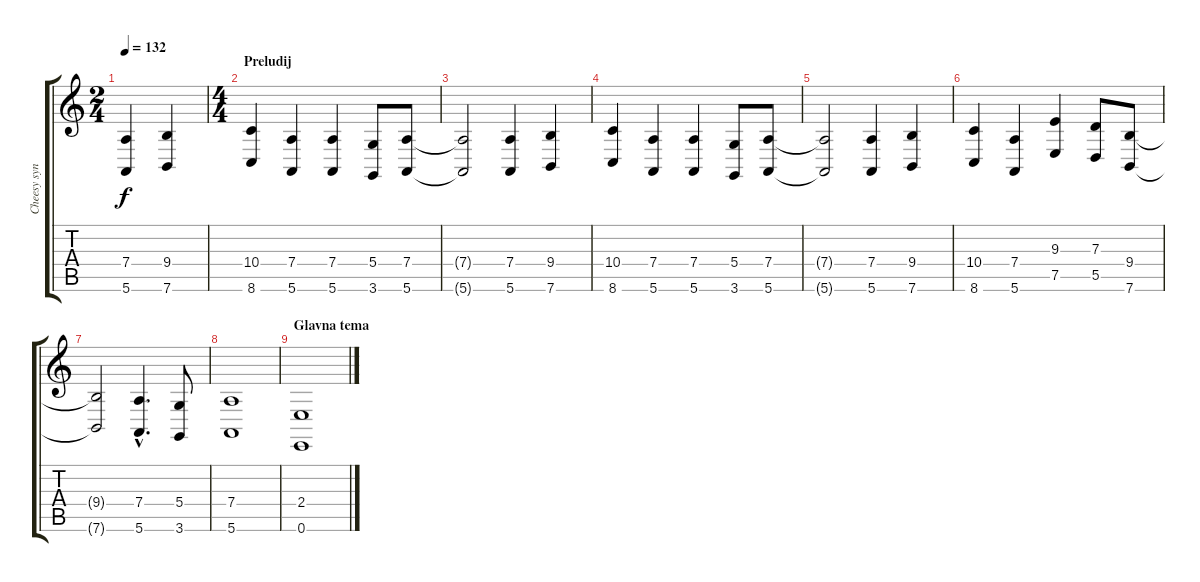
\track ("Cheesy synth" "Cheesy syn") {instrument lead8bassandlead}
\staff {score tabs}
\tuning (E4 B3 G3 D3 A2 E2) {hide}
\ts (2 4)
\tempo 132
\clef g2
\ks c
(7.4 5.6).4{dy f instrument lead8bassandlead} (9.4 7.6).4 |
\ts (4 4)
\section ("" "Preludij")
(10.4 8.6).4 (7.4 5.6).4 (7.4 5.6).4 (5.4 3.6).8 (7.4 5.6).8 |
(7.4{t} 5.6{t}).2 (7.4 5.6).4 (9.4 7.6).4 |
(10.4 8.6).4 (7.4 5.6).4 (7.4 5.6).4 (5.4 3.6).8 (7.4 5.6).8 |
(7.4{t} 5.6{t}).2 (7.4 5.6).4 (9.4 7.6).4 |
(10.4 8.6).4 (7.4 5.6).4 (9.3 7.5).4 (7.3 5.5).8 (9.4 7.6).8 |
(9.4{t} 7.6{t}).2 (7.4{hac} 5.6{hac}).4{d} (5.4 3.6).8 |
(7.4 5.6).1 |
\section ("" "Glavna tema")
(2.4 0.6).1
